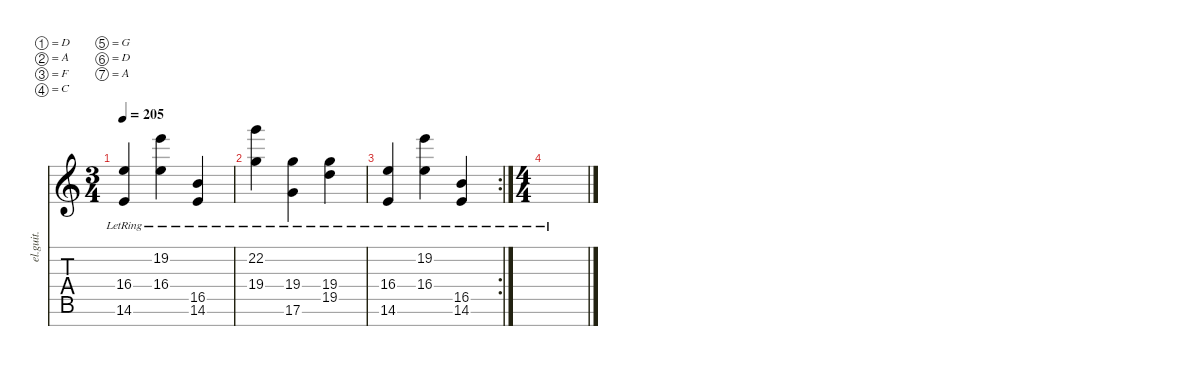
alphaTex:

\defaultSystemsLayout 4
\hideDynamics
\bracketExtendMode nobrackets
\otherSystemsTrackNameOrientation horizontal
\track ("Clean Guitar" "el.guit.") {mute instrument drawbarorgan}
\staff {score tabs}
\tuning (D4 A3 F3 C3 G2 D2 A1)
\displaytranspose 12
\ts (3 4)
\tempo 205
\clef g2
\ks c
(14.6{lr} 16.4).4{dy f} (16.4{lr} 19.2).4 (16.5{lr} 14.6).4 |
(19.4{lr} 22.2).4 (17.6{lr} 19.4).4 (19.5{lr} 19.4).4 |
\rc 2
(14.6{lr} 16.4).4 (16.4{lr} 19.2).4 (16.5{lr} 14.6).4 |
\ts (4 4)
\beaming (8 2 2 2 2)
